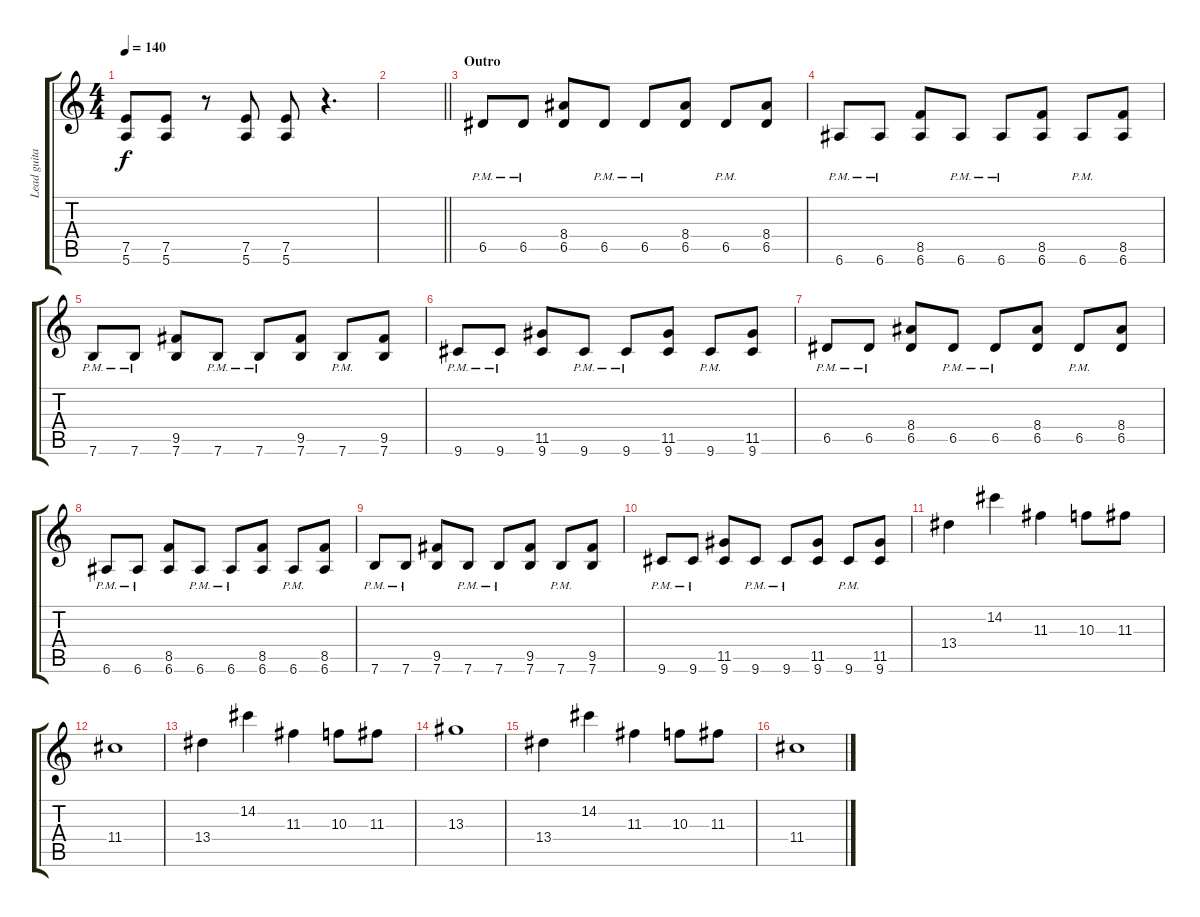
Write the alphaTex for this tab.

\track ("Lead guitar" "Lead guita") {instrument overdrivenguitar}
\staff {score tabs}
\tuning (E4 B3 G3 D3 A2 E2) {hide}
\ts (4 4)
\tempo 140
\clef g2
\ks c
(7.5 5.6).8{dy f} (7.5 5.6).8 r.8 (7.5 5.6).8 (7.5 5.6).8 r.4{d} |
\barLineRight lightlight
|
\section ("" "Outro")
6.5{pm}.8 6.5{pm}.8 (8.4 6.5).8 6.5{pm}.8 6.5{pm}.8 (8.4 6.5).8 6.5{pm}.8 (8.4 6.5).8 |
6.6{pm}.8 6.6{pm}.8 (8.5 6.6).8 6.6{pm}.8 6.6{pm}.8 (8.5 6.6).8 6.6{pm}.8 (8.5 6.6).8 |
7.6{pm}.8 7.6{pm}.8 (9.5 7.6).8 7.6{pm}.8 7.6{pm}.8 (9.5 7.6).8 7.6{pm}.8 (9.5 7.6).8 |
9.6{pm}.8 9.6{pm}.8 (11.5 9.6).8 9.6{pm}.8 9.6{pm}.8 (11.5 9.6).8 9.6{pm}.8 (11.5 9.6).8 |
6.5{pm}.8 6.5{pm}.8 (8.4 6.5).8 6.5{pm}.8 6.5{pm}.8 (8.4 6.5).8 6.5{pm}.8 (8.4 6.5).8 |
6.6{pm}.8 6.6{pm}.8 (8.5 6.6).8 6.6{pm}.8 6.6{pm}.8 (8.5 6.6).8 6.6{pm}.8 (8.5 6.6).8 |
7.6{pm}.8 7.6{pm}.8 (9.5 7.6).8 7.6{pm}.8 7.6{pm}.8 (9.5 7.6).8 7.6{pm}.8 (9.5 7.6).8 |
9.6{pm}.8 9.6{pm}.8 (11.5 9.6).8 9.6{pm}.8 9.6{pm}.8 (11.5 9.6).8 9.6{pm}.8 (11.5 9.6).8 |
13.4.4 14.2.4 11.3.4 10.3.8 11.3.8 |
11.4.1 |
13.4.4 14.2.4 11.3.4 10.3.8 11.3.8 |
13.3.1 |
13.4.4 14.2.4 11.3.4 10.3.8 11.3.8 |
11.4.1
